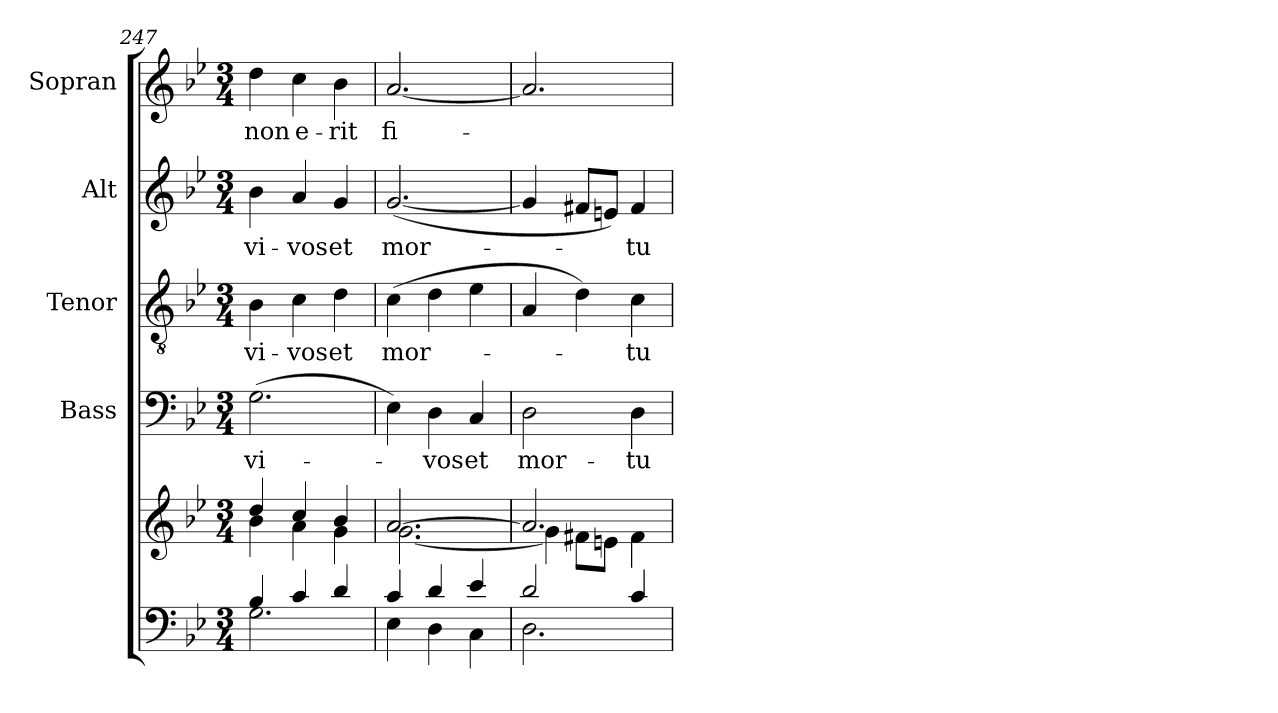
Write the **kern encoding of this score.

**kern	**kern	**kern	**text	**kern	**text	**kern	**text	**kern	**text
*part5	*part5	*part4	*part4	*part3	*part3	*part2	*part2	*part1	*part1
*staff6	*staff5	*staff4	*staff4	*staff3	*staff3	*staff2	*staff2	*staff1	*staff1
*	*	*I"Bass	*	*I"Tenor	*	*I"Alt	*	*I"Sopran	*
*	*	*I'B.	*	*I'T.	*	*I'A.	*	*I'S.	*
*clefF4	*clefG2	*clefF4	*	*clefGv2	*	*clefG2	*	*clefG2	*
*k[b-e-]	*k[b-e-]	*k[b-e-]	*	*k[b-e-]	*	*k[b-e-]	*	*k[b-e-]	*
*B-:	*B-:	*B-:	*	*B-:	*	*B-:	*	*B-:	*
*M3/4	*M3/4	*M3/4	*	*M3/4	*	*M3/4	*	*M3/4	*
=247	=247	=247	=247	=247	=247	=247	=247	=247	=247
*^	*^	*	*	*	*	*	*	*	*
!	!	!	!	!	!LO:LY:b	!	!LO:LY:b	!	!LO:LY:b	!	!LO:LY:b
4B-/	2.G\	4dd/	4b-\	(>2.G\	vi-	4B-\	vi-	4b-\	vi-	4dd\	non
!	!	!	!	!	!	!	!LO:LY:b	!	!LO:LY:b	!	!LO:LY:b
4c/	.	4cc/	4a\	.	.	4c\	-vos	4a/	-vos	4cc\	e-
!	!	!	!	!	!	!	!LO:LY:b	!	!LO:LY:b	!	!LO:LY:b
4d/	.	4b-/	4g\	.	.	4d\	et	4g/	et	4b-\	-rit
=248	=248	=248	=248	=248	=248	=248	=248	=248	=248	=248	=248
!	!	!	!	!	!	!	!LO:LY:b	!	!LO:LY:b	!	!LO:LY:b
4c/	4E-\	[>2.a/	[<2.g\	4E-\)	.	(>4c\	mor-	(<[2.g/	mor-	[2.a/	fi-
!	!	!	!	!	!LO:LY:b	!	!	!	!	!	!
4d/	4D\	.	.	4D\	-vos	4d\	.	.	.	.	.
!	!	!	!	!	!LO:LY:b	!	!	!	!	!	!
4e-/	4C\	.	.	4C/	et	4e-\	.	.	.	.	.
=249	=249	=249	=249	=249	=249	=249	=249	=249	=249	=249	=249
!	!	!	!	!	!LO:LY:b	!	!	!	!	!	!
2d/	2.D\	2.a/]	4g\]	2D\	mor-	4A/	.	4g/]	.	2.a/]	.
.	.	.	8f#X\L	.	.	4d\)	.	8f#X/L	.	.	.
.	.	.	8en\J	.	.	.	.	8en/J)	.	.	.
!	!	!	!	!	!LO:LY:b	!	!LO:LY:b	!	!LO:LY:b	!	!
4c/	.	.	4f#\	4D\	-tu-	4c\	-tu-	4f#/	-tu-	.	.
*v	*v	*	*	*	*	*	*	*	*	*	*
*	*v	*v	*	*	*	*	*	*	*	*
=	=	=	=	=	=	=	=	=	=
*-	*-	*-	*-	*-	*-	*-	*-	*-	*-
